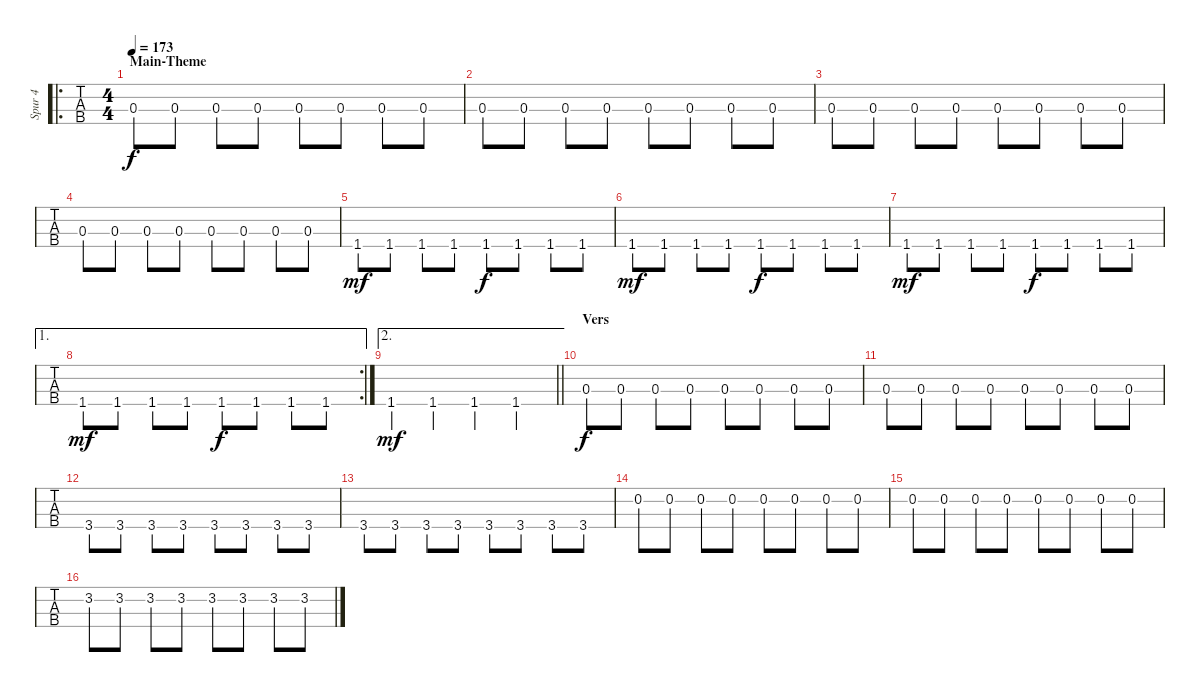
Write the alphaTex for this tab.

\track ("Spur 4" "Spur 4") {instrument electricbasspick}
\staff {tabs}
\tuning (D2 A1 E1 B0) {hide}
\ro
\ts (4 4)
\section ("" "Main-Theme")
\tempo 173
\clef f4
\ks c
0.3.8{dy f} 0.3.8 0.3.8 0.3.8 0.3.8 0.3.8 0.3.8 0.3.8 |
0.3.8 0.3.8 0.3.8 0.3.8 0.3.8 0.3.8 0.3.8 0.3.8 |
0.3.8 0.3.8 0.3.8 0.3.8 0.3.8 0.3.8 0.3.8 0.3.8 |
0.3.8 0.3.8 0.3.8 0.3.8 0.3.8 0.3.8 0.3.8 0.3.8 |
1.4.8{dy mf} 1.4.8 1.4.8 1.4.8 1.4.8{dy f} 1.4.8 1.4.8 1.4.8 |
1.4.8{dy mf} 1.4.8 1.4.8 1.4.8 1.4.8{dy f} 1.4.8 1.4.8 1.4.8 |
1.4.8{dy mf} 1.4.8 1.4.8 1.4.8 1.4.8{dy f} 1.4.8 1.4.8 1.4.8 |
\ae 1
\rc 2
1.4.8{dy mf} 1.4.8 1.4.8 1.4.8 1.4.8{dy f} 1.4.8 1.4.8 1.4.8 |
\ae 2
\barLineRight lightlight
1.4.4{dy mf} 1.4.4 1.4.4 1.4.4 |
\section ("" "Vers")
0.3.8{dy f} 0.3.8 0.3.8 0.3.8 0.3.8 0.3.8 0.3.8 0.3.8 |
0.3.8 0.3.8 0.3.8 0.3.8 0.3.8 0.3.8 0.3.8 0.3.8 |
3.4.8 3.4.8 3.4.8 3.4.8 3.4.8 3.4.8 3.4.8 3.4.8 |
3.4.8 3.4.8 3.4.8 3.4.8 3.4.8 3.4.8 3.4.8 3.4.8 |
0.2.8 0.2.8 0.2.8 0.2.8 0.2.8 0.2.8 0.2.8 0.2.8 |
0.2.8 0.2.8 0.2.8 0.2.8 0.2.8 0.2.8 0.2.8 0.2.8 |
3.2.8 3.2.8 3.2.8 3.2.8 3.2.8 3.2.8 3.2.8 3.2.8
